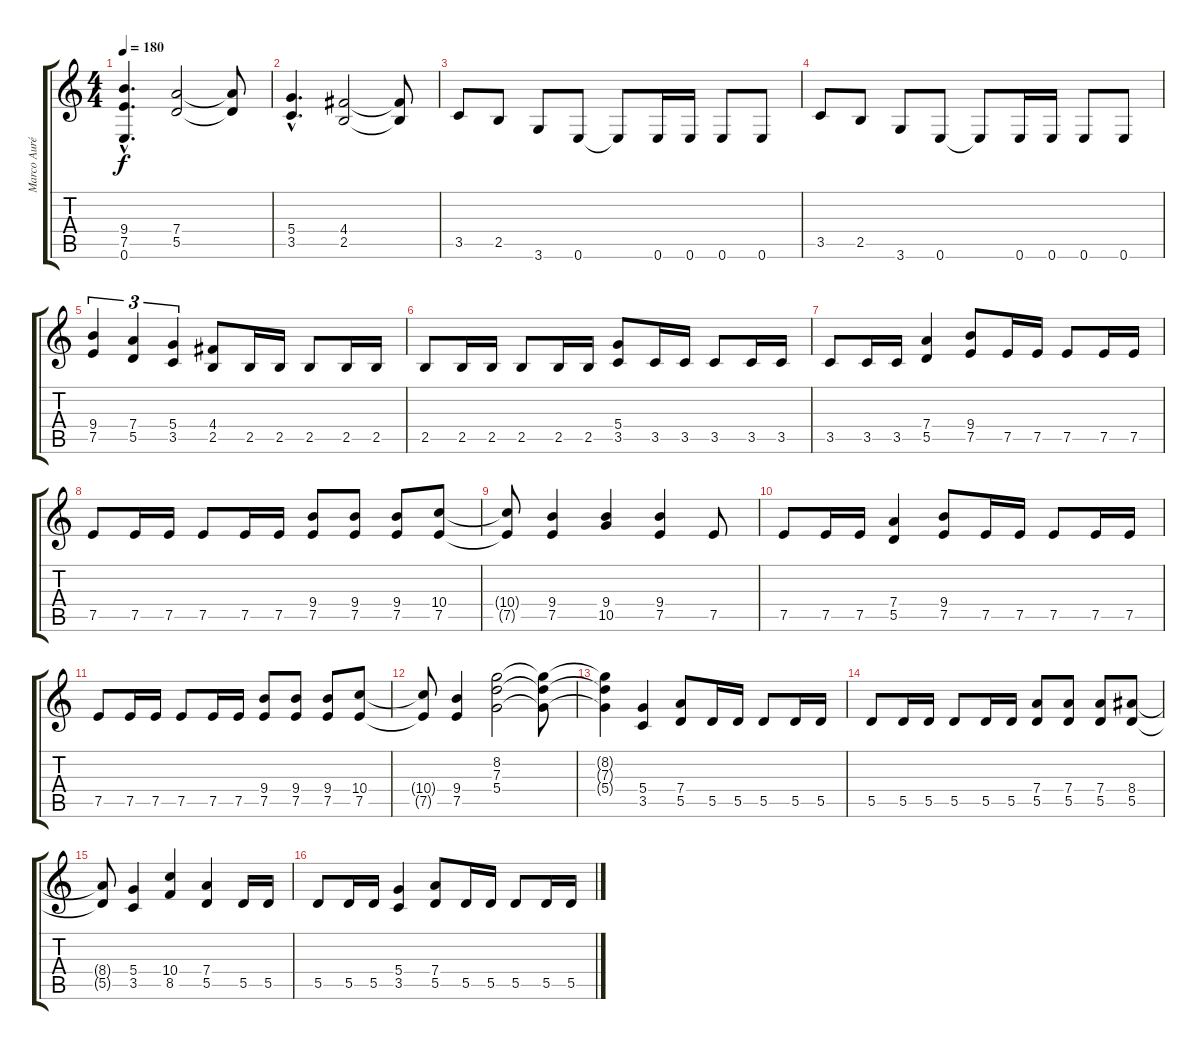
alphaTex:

\track ("Marco Aurélio" "Marco Auré") {instrument distortionguitar}
\staff {score tabs}
\tuning (E4 B3 G3 D3 A2 E2) {hide}
\ts (4 4)
\tempo 180
\clef g2
\ks c
(9.4{hac} 7.5{hac} 0.6{hac}).4{d dy f} (7.4 5.5).2 (7.4{t} 5.5{t}).8 |
(5.4{hac} 3.5{hac}).4{d} (4.4 2.5).2 (4.4{t} 2.5{t}).8 |
3.5.8 2.5.8 3.6.8 0.6.8 0.6{t}.8 0.6.16 0.6.16 0.6.8 0.6.8 |
3.5.8 2.5.8 3.6.8 0.6.8 0.6{t}.8 0.6.16 0.6.16 0.6.8 0.6.8 |
(9.4 7.5).4{tu (3 2)} (7.4 5.5).4{tu (3 2)} (5.4 3.5).4{tu (3 2)} (4.4 2.5).8 2.5.16 2.5.16 2.5.8 2.5.16 2.5.16 |
2.5.8 2.5.16 2.5.16 2.5.8 2.5.16 2.5.16 (5.4 3.5).8 3.5.16 3.5.16 3.5.8 3.5.16 3.5.16 |
3.5.8 3.5.16 3.5.16 (7.4 5.5).4 (9.4 7.5).8 7.5.16 7.5.16 7.5.8 7.5.16 7.5.16 |
7.5.8 7.5.16 7.5.16 7.5.8 7.5.16 7.5.16 (9.4 7.5).8 (9.4 7.5).8 (9.4 7.5).8 (10.4 7.5).8 |
(10.4{t} 7.5{t}).8 (9.4 7.5).4 (9.4 10.5).4 (9.4 7.5).4 7.5.8 |
7.5.8 7.5.16 7.5.16 (7.4 5.5).4 (9.4 7.5).8 7.5.16 7.5.16 7.5.8 7.5.16 7.5.16 |
7.5.8 7.5.16 7.5.16 7.5.8 7.5.16 7.5.16 (9.4 7.5).8 (9.4 7.5).8 (9.4 7.5).8 (10.4 7.5).8 |
(10.4{t} 7.5{t}).8 (9.4 7.5).4 (8.2 7.3 5.4).2 (8.2{t} 7.3{t} 5.4{t}).8 |
(8.2{t} 7.3{t} 5.4{t}).4 (5.4 3.5).4 (7.4 5.5).8 5.5.16 5.5.16 5.5.8 5.5.16 5.5.16 |
5.5.8 5.5.16 5.5.16 5.5.8 5.5.16 5.5.16 (7.4 5.5).8 (7.4 5.5).8 (7.4 5.5).8 (8.4 5.5).8 |
(8.4{t} 5.5{t}).8 (5.4 3.5).4 (10.4 8.5).4 (7.4 5.5).4 5.5.16 5.5.16 |
5.5.8 5.5.16 5.5.16 (5.4 3.5).4 (7.4 5.5).8 5.5.16 5.5.16 5.5.8 5.5.16 5.5.16
